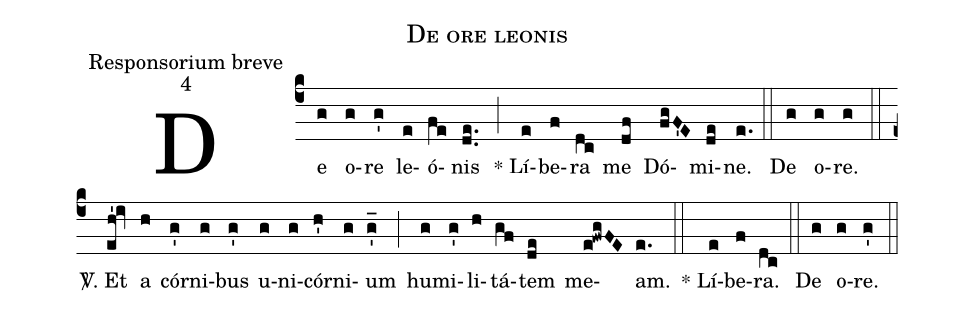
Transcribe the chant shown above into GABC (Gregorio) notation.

name:De ore leonis;
office-part:Responsorium breve;
mode:4;
%%
(c4)De(g) o(g)re(g') le(e)ó(fe)nis(de..) (;) * Lí(e)be(f)ra(dc) me(df) Dó(fgF'E)mi(de)ne.(e.) (::)
De(g) o(g)re.(g) (::)
<sp>V/</sp>. Et(eh'!iv) a(h) cór(g')ni(g)bus(g') u(g)ni(g)cór(h')ni(g)um(g'_) (;) hu(g)mi(g')li(h)tá(gf)tem(de) me(e!fwgFE)am.(e.) (::)
* Lí(e)be(f)ra.(dc) (::)
De(g) o(g)re.(g') (::)
